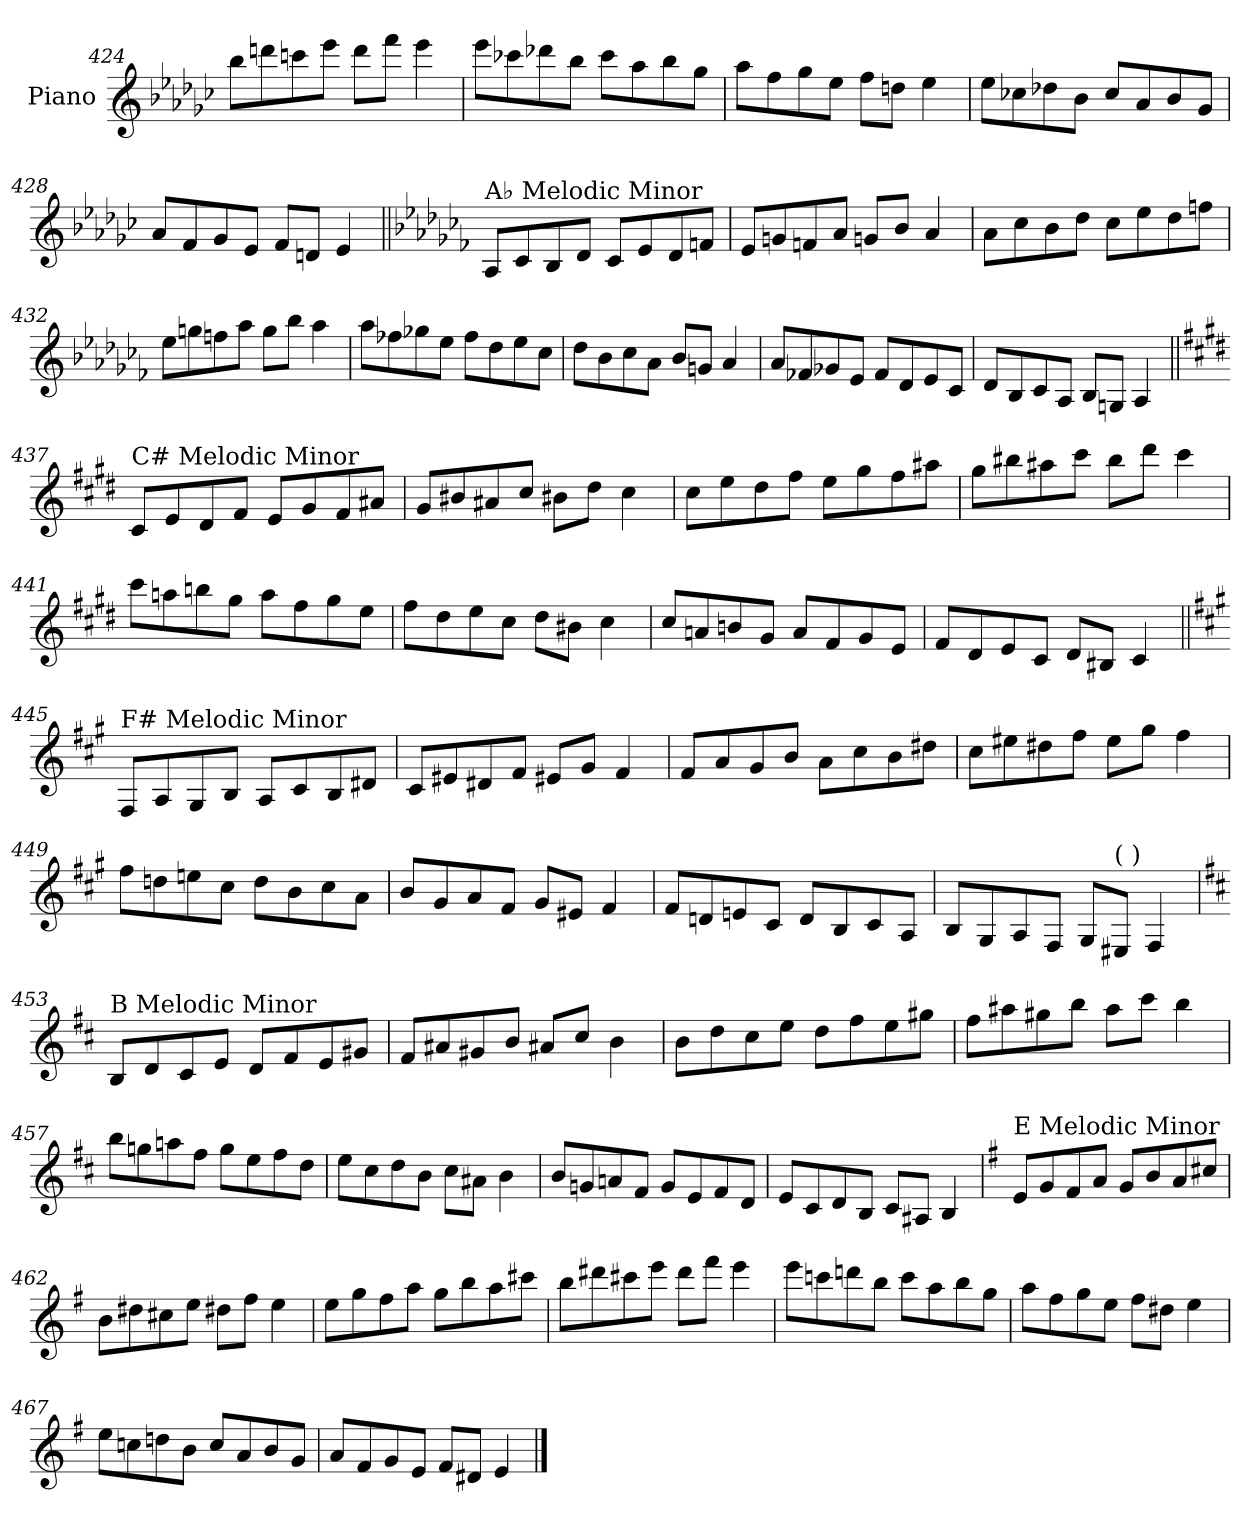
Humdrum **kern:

**kern
*part1
*staff1
*I"Piano
*I'Pno.
*clefG2
*k[b-e-a-d-g-c-]
=424
8bb-\L
8dddn\
8cccn\
8eee-\J
8ddd\L
8fff\J
4eee-\
!!LO:LB:g=z
=425
8eee-\L
8ccc-X\
8ddd-X\
8bb-\J
8ccc-\L
8aa-\
8bb-\
8gg-\J
=426
8aa-\L
8ff\
8gg-\
8ee-\J
8ff\L
8ddn\J
4ee-\
=427
8ee-\L
8cc-X\
8dd-X\
8b-\J
8cc-/L
8a-/
8b-/
8g-/J
=428
8a-/L
8f/
8g-/
8e-/J
8f/L
8dn/J
4e-/
!!LO:LB:g=z
=429||
*k[b-e-a-d-g-c-f-]
!LO:TX:a:t=A♭ Melodic Minor
8A-/L
8c-/
8B-/
8d-/J
8c-/L
8e-/
8d-/
8fn/J
=430
8e-/L
8gn/
8fn/
8a-/J
8gn/L
8b-/J
4a-/
=431
8a-\L
8cc-\
8b-\
8dd-\J
8cc-\L
8ee-\
8dd-\
8ffn\J
=432
8ee-\L
8ggn\
8ffn\
8aa-\J
8gg\L
8bb-\J
4aa-\
!!LO:LB:g=z
=433
8aa-\L
8ff-X\
8gg-X\
8ee-\J
8ff-\L
8dd-\
8ee-\
8cc-\J
=434
8dd-\L
8b-\
8cc-\
8a-\J
8b-/L
8gn/J
4a-/
=435
8a-/L
8f-X/
8g-X/
8e-/J
8f-/L
8d-/
8e-/
8c-/J
=436
8d-/L
8B-/
8c-/
8A-/J
8B-/L
8Gn/J
4A-/
!!LO:PB:g=z
=437||
*k[f#c#g#d#]
!LO:TX:a:t=C# Melodic Minor
8c#/L
8e/
8d#/
8f#/J
8e/L
8g#/
8f#/
8a#X/J
=438
8g#/L
8b#X/
8a#X/
8cc#/J
8b#X\L
8dd#\J
4cc#\
=439
8cc#\L
8ee\
8dd#\
8ff#\J
8ee\L
8gg#\
8ff#\
8aa#X\J
=440
8gg#\L
8bb#X\
8aa#X\
8ccc#\J
8bb#\L
8ddd#\J
4ccc#\
!!LO:LB:g=z
=441
8ccc#\L
8aan\
8bbn\
8gg#\J
8aa\L
8ff#\
8gg#\
8ee\J
=442
8ff#\L
8dd#\
8ee\
8cc#\J
8dd#\L
8b#X\J
4cc#\
=443
8cc#/L
8an/
8bn/
8g#/J
8a/L
8f#/
8g#/
8e/J
=444
8f#/L
8d#/
8e/
8c#/J
8d#/L
8B#X/J
4c#/
!!LO:LB:g=z
=445||
*k[f#c#g#]
!LO:TX:a:t=F# Melodic Minor
8F#/L
8A/
8G#/
8B/J
8A/L
8c#/
8B/
8d#X/J
=446
8c#/L
8e#X/
8d#X/
8f#/J
8e#X/L
8g#/J
4f#/
=447
8f#/L
8a/
8g#/
8b/J
8a\L
8cc#\
8b\
8dd#X\J
=448
8cc#\L
8ee#X\
8dd#X\
8ff#\J
8ee#\L
8gg#\J
4ff#\
!!LO:LB:g=z
=449
8ff#\L
8ddn\
8een\
8cc#\J
8dd\L
8b\
8cc#\
8a\J
=450
8b/L
8g#/
8a/
8f#/J
8g#/L
8e#X/J
4f#/
=451
8f#/L
8dn/
8en/
8c#/J
8d/L
8B/
8c#/
8A/J
=452
8B/L
8G#/
8A/
8F#/J
8G#/L
!LO:TX:a:t=(      )
8E#X/J
4F#/
!!LO:LB:g=z
=453
*k[f#c#]
!LO:TX:a:t=B Melodic Minor
8B/L
8d/
8c#/
8e/J
8d/L
8f#/
8e/
8g#X/J
=454
8f#/L
8a#X/
8g#X/
8b/J
8a#X/L
8cc#/J
4b\
=455
8b\L
8dd\
8cc#\
8ee\J
8dd\L
8ff#\
8ee\
8gg#X\J
=456
8ff#\L
8aa#X\
8gg#X\
8bb\J
8aa#\L
8ccc#\J
4bb\
!!LO:LB:g=z
=457
8bb\L
8ggn\
8aan\
8ff#\J
8gg\L
8ee\
8ff#\
8dd\J
=458
8ee\L
8cc#\
8dd\
8b\J
8cc#\L
8a#X\J
4b\
=459
8b/L
8gn/
8an/
8f#/J
8g/L
8e/
8f#/
8d/J
=460
8e/L
8c#/
8d/
8B/J
8c#/L
8A#X/J
4B/
!!LO:LB:g=z
=461
*k[f#]
!LO:TX:a:t=E Melodic Minor
8e/L
8g/
8f#/
8a/J
8g/L
8b/
8a/
8cc#X/J
=462
8b\L
8dd#X\
8cc#X\
8ee\J
8dd#X\L
8ff#\J
4ee\
=463
8ee\L
8gg\
8ff#\
8aa\J
8gg\L
8bb\
8aa\
8ccc#X\J
=464
8bb\L
8ddd#X\
8ccc#X\
8eee\J
8ddd#\L
8fff#\J
4eee\
!!LO:LB:g=z
=465
8eee\L
8cccn\
8dddn\
8bb\J
8ccc\L
8aa\
8bb\
8gg\J
=466
8aa\L
8ff#\
8gg\
8ee\J
8ff#\L
8dd#X\J
4ee\
=467
8ee\L
8ccn\
8ddn\
8b\J
8cc/L
8a/
8b/
8g/J
=468
8a/L
8f#/
8g/
8e/J
8f#/L
8d#X/J
4e/
==
*-
